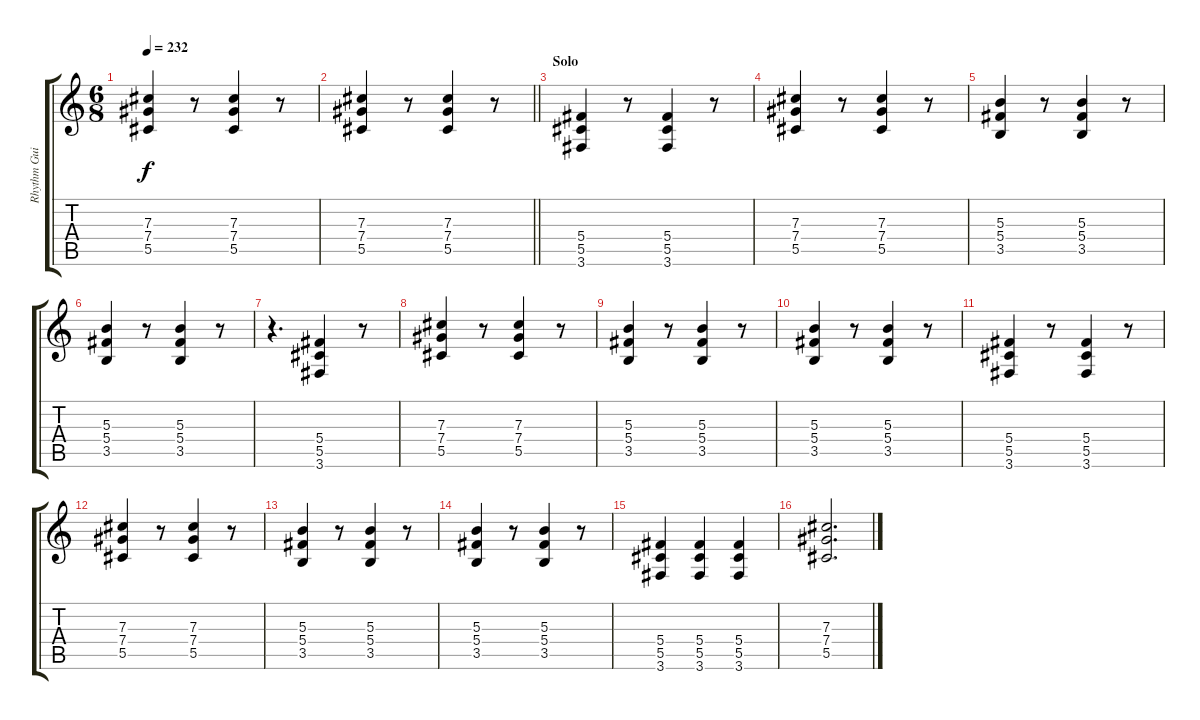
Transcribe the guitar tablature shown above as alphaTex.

\track ("Rhythm Guitar" "Rhythm Gui") {instrument overdrivenguitar}
\staff {score tabs}
\tuning (Eb4 Bb3 Gb3 Db3 Ab2 Eb2) {hide}
\ts (6 8)
\tempo 232
\clef g2
\ks c
(7.3 7.4 5.5).4{dy f} r.8 (7.3 7.4 5.5).4 r.8 |
\barLineRight lightlight
(7.3 7.4 5.5).4 r.8 (7.3 7.4 5.5).4 r.8 |
\section ("" "Solo")
(5.4 5.5 3.6).4 r.8 (5.4 5.5 3.6).4 r.8 |
(7.3 7.4 5.5).4 r.8 (7.3 7.4 5.5).4 r.8 |
(5.3 5.4 3.5).4 r.8 (5.3 5.4 3.5).4 r.8 |
(5.3 5.4 3.5).4 r.8 (5.3 5.4 3.5).4 r.8 |
r.4{d} (5.4 5.5 3.6).4 r.8 |
(7.3 7.4 5.5).4 r.8 (7.3 7.4 5.5).4 r.8 |
(5.3 5.4 3.5).4 r.8 (5.3 5.4 3.5).4 r.8 |
(5.3 5.4 3.5).4 r.8 (5.3 5.4 3.5).4 r.8 |
(5.4 5.5 3.6).4 r.8 (5.4 5.5 3.6).4 r.8 |
(7.3 7.4 5.5).4 r.8 (7.3 7.4 5.5).4 r.8 |
(5.3 5.4 3.5).4 r.8 (5.3 5.4 3.5).4 r.8 |
(5.3 5.4 3.5).4 r.8 (5.3 5.4 3.5).4 r.8 |
(5.4 5.5 3.6).4 (5.4 5.5 3.6).4 (5.4 5.5 3.6).4 |
(7.3 7.4 5.5).2{d}
